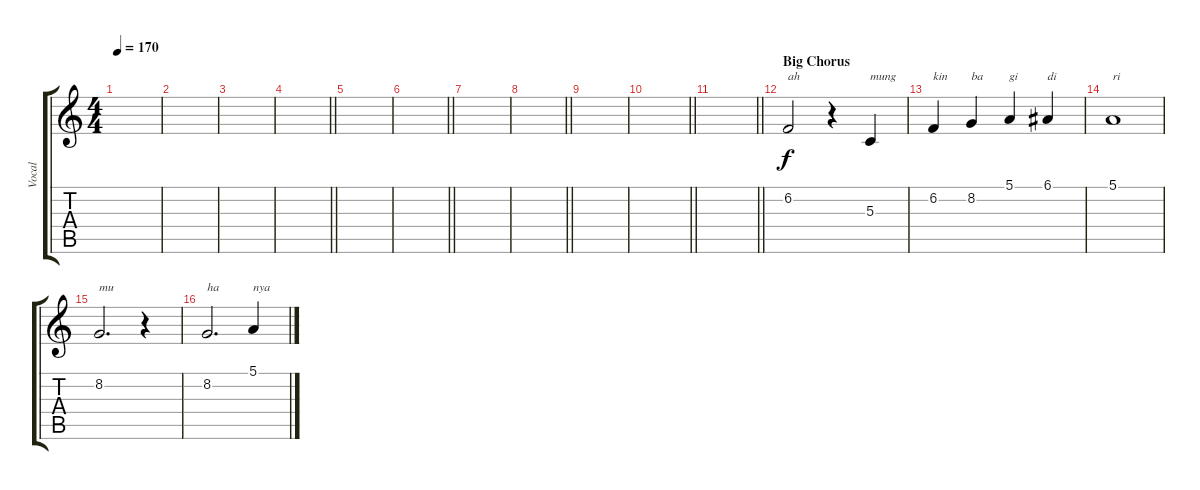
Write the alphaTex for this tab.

\track ("Vocal" "Vocal") {instrument synthbrass1}
\staff {score tabs}
\tuning (E4 B3 G3 D3 A2 E2) {hide}
\ts (4 4)
\tempo 170
\clef g2
\ks c
|
|
|
\barLineRight lightlight
|
|
\barLineRight lightlight
|
|
\barLineRight lightlight
|
|
\barLineRight lightlight
|
\barLineRight lightlight
|
\section ("" "Big Chorus")
6.2.2{txt "ah"} r.4 5.3.4{txt "mung"} |
6.2.4{txt "kin"} 8.2.4{txt "ba"} 5.1.4{txt "gi"} 6.1.4{txt "di"} |
5.1.1{txt "ri"} |
8.2.2{d txt "mu"} r.4 |
8.2.2{d txt "ha"} 5.1.4{txt "nya"}
